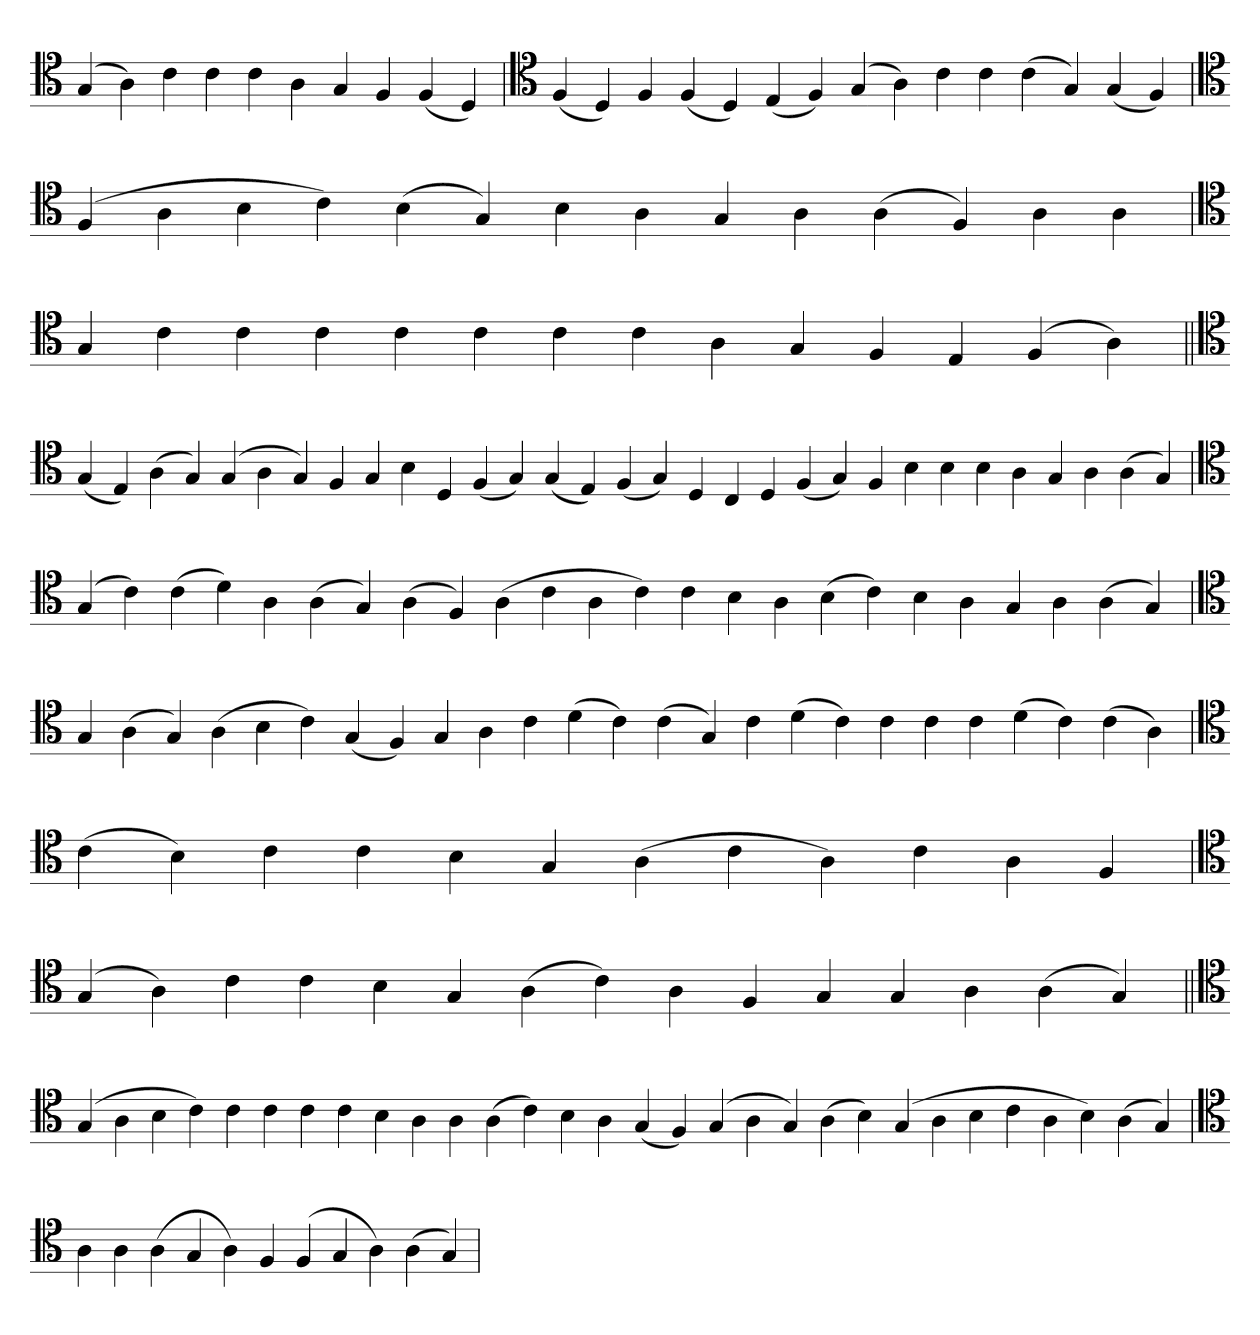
**kern
*part1
*staff1
*clefC4
=
(4G
4A)
4c
4c
4c
4A
4G
4F
(4F
4D)
='
*clefC4
(4F
4D)
4F
(4F
4D)
(4E
4F)
(4G
4A)
4c
4c
(4c
4G)
(4G
4F)
=`
*clefC4
(4F
4A
4B
4c)
(4B
4G)
4B
4A
4G
4A
(4A
4F)
4A
4A
=`
*clefC4
4G
4c
4c
4c
4c
4c
4c
4c
4A
4G
4F
4E
(4F
4A)
=||
*clefC4
(4G
4E)
(4A
4G)
(4G
4A
4G)
4F
4G
4B
4D
(4F
4G)
(4G
4E)
(4F
4G)
4D
4C
4D
(4F
4G)
4F
4B
4B
4B
4A
4G
4A
(4A
4G)
='
*clefC4
(4G
4c)
(4c
4d)
4A
(4A
4G)
(4A
4F)
(4A
4c
4A
4c)
4c
4B
4A
(4B
4c)
4B
4A
4G
4A
(4A
4G)
=
*clefC4
4G
(4A
4G)
(4A
4B
4c)
(4G
4F)
4G
4A
4c
(4d
4c)
(4c
4G)
4c
(4d
4c)
4c
4c
4c
(4d
4c)
(4c
4A)
=`
*clefC4
(4c
4B)
4c
4c
4B
4G
(4A
4c
4A)
4c
4A
4F
=`
*clefC4
(4G
4A)
4c
4c
4B
4G
(4A
4c)
4A
4F
4G
4G
4A
(4A
4G)
=||
*clefC4
(4G
4A
4B
4c)
4c
4c
4c
4c
4B
4A
4A
(4A
4c)
4B
4A
(4G
4F)
(4G
4A
4G)
(4A
4B)
(4G
4A
4B
4c
4A
4B)
(4A
4G)
='
*clefC4
4A
4A
(4A
4G
4A)
4F
(4F
4G
4A)
(4A
4G)
=`
*-
